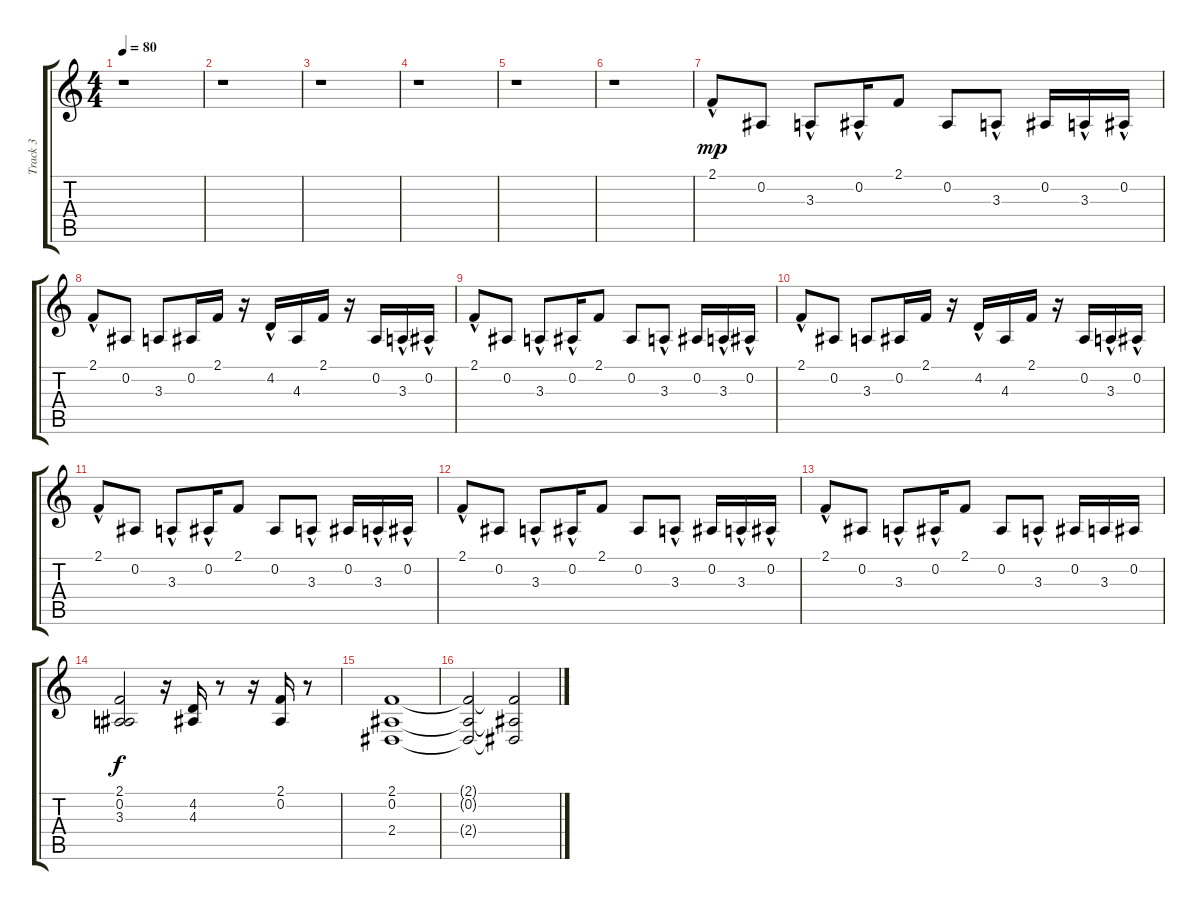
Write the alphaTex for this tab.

\track ("Track 3" "Track 3") {instrument acousticgrandpiano}
\staff {score tabs}
\tuning (Eb4 Bb3 Gb3 Db3 Ab2 Eb2) {hide}
\ts (4 4)
\tempo 80
\clef g2
\ks c
r.1{dy f} |
r.1 |
r.1 |
r.1 |
r.1 |
r.1 |
2.1{hac}.8{dy mp} 0.2.8 3.3{hac}.8 0.2{hac}.16 2.1.8 0.2.8 3.3{hac}.8 0.2.16 3.3{hac}.16 0.2{hac}.16 |
2.1{hac}.8 0.2.8 3.3.8 0.2.16 2.1.16 r.16 4.2{hac}.16 4.3.16 2.1.16 r.16 0.2.16 3.3{hac}.16 0.2{hac}.16 |
2.1{hac}.8 0.2.8 3.3{hac}.8 0.2{hac}.16 2.1.8 0.2.8 3.3{hac}.8 0.2.16 3.3{hac}.16 0.2{hac}.16 |
2.1{hac}.8 0.2.8 3.3.8 0.2.16 2.1.16 r.16 4.2{hac}.16 4.3.16 2.1.16 r.16 0.2.16 3.3{hac}.16 0.2{hac}.16 |
2.1{hac}.8 0.2.8 3.3{hac}.8 0.2{hac}.16 2.1.8 0.2.8 3.3{hac}.8 0.2.16 3.3{hac}.16 0.2{hac}.16 |
2.1{hac}.8 0.2.8 3.3{hac}.8 0.2{hac}.16 2.1.8 0.2.8 3.3{hac}.8 0.2.16 3.3{hac}.16 0.2{hac}.16 |
2.1{hac}.8 0.2.8 3.3{hac}.8 0.2{hac}.16 2.1.8 0.2.8 3.3{hac}.8 0.2.16 3.3.16 0.2.16 |
(2.1 0.2 3.3).2{dy f} r.16 (4.2 4.3).16 r.8 r.16 (2.1 0.2).16 r.8 |
(2.1 0.2 2.4).1 |
(2.1{t} 0.2{t} 2.4{t}).2 (2.1{t} 0.2{t} 2.4{t}).2
